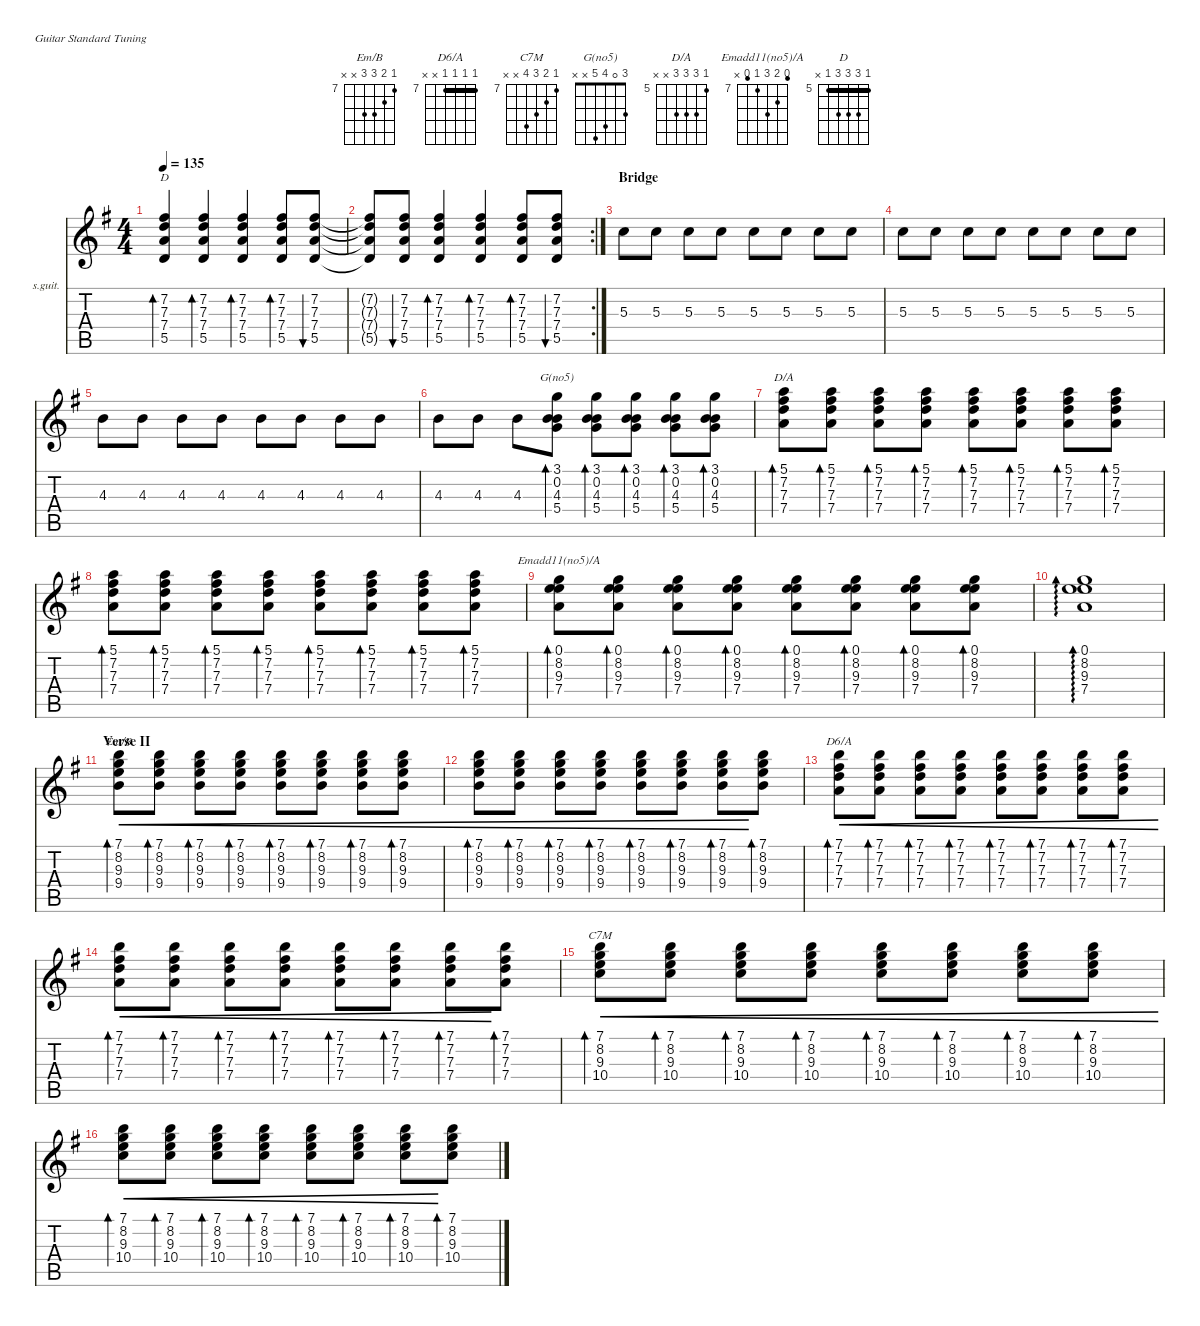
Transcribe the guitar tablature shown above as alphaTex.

\defaultSystemsLayout 4
\hideDynamics
\bracketExtendMode nobrackets
\firstSystemTrackNameOrientation horizontal
\otherSystemsTrackNameOrientation horizontal
\track ("Steel Guitar" "s.guit.") {instrument acousticguitarsteel}
\staff {score tabs}
\tuning (E4 B3 G3 D3 A2 E2)
\chord ("Em/B" 7 8 9 9 x x) {firstfret 7 showfingering false}
\chord ("D6/A" 7 7 7 7 x x) {firstfret 7 showfingering false barre (7 7 7)}
\chord ("C7M" 7 8 9 10 x x) {firstfret 7 showfingering false}
\chord ("G(no5)" 3 0 4 5 x x) {showfingering false}
\chord ("D/A" 5 7 7 7 x x) {firstfret 5 showfingering false}
\chord ("Emadd11(no5)/A" 6 8 9 7 6 x) {firstfret 7 showfingering false}
\chord ("D" 5 7 7 7 5 x) {firstfret 5 showfingering false barre 5}
\ts (4 4)
\tempo 135
\clef g2
\ks eminor
(5.5 7.4 7.3 7.2).4{bd 30 ch "D" dy mf} (5.5 7.4 7.3 7.2).4{bd 30} (5.5 7.4 7.3 7.2).4{bd 30} (5.5 7.4 7.3 7.2).8{bd 30} (5.5 7.4 7.3 7.2).8{bu 30} |
\rc 2
(5.5{t} 7.4{t} 7.3{t} 7.2{t}).8 (5.5 7.4 7.3 7.2).8{bu 30} (5.5 7.4 7.3 7.2).4{bd 30} (5.5 7.4 7.3 7.2).4{bd 30} (5.5 7.4 7.3 7.2).8{bd 30} (5.5 7.4 7.3 7.2).8{bu 30} |
\section ("" "Bridge")
5.3.8 5.3.8 5.3.8 5.3.8 5.3.8 5.3.8 5.3.8 5.3.8 |
5.3.8 5.3.8 5.3.8 5.3.8 5.3.8 5.3.8 5.3.8 5.3.8 |
4.3.8 4.3.8 4.3.8 4.3.8 4.3.8 4.3.8 4.3.8 4.3.8 |
4.3.8 4.3.8 4.3.8 (4.3 5.4 0.2 3.1).8{bd 30 ch "G(no5)"} (4.3 5.4 0.2 3.1).8{bd 30} (4.3 5.4 0.2 3.1).8{bd 30} (4.3 5.4 0.2 3.1).8{bd 30} (4.3 5.4 0.2 3.1).8{bd 30} |
(7.4 7.3 7.2 5.1).8{bd 30 ch "D/A"} (7.4 7.3 7.2 5.1).8{bd 30} (7.4 7.3 7.2 5.1).8{bd 30} (7.4 7.3 7.2 5.1).8{bd 30} (7.4 7.3 7.2 5.1).8{bd 30} (7.4 7.3 7.2 5.1).8{bd 30} (7.4 7.3 7.2 5.1).8{bd 30} (7.4 7.3 7.2 5.1).8{bd 30} |
(7.4 7.3 7.2 5.1).8{bd 30} (7.4 7.3 7.2 5.1).8{bd 30} (7.4 7.3 7.2 5.1).8{bd 30} (7.4 7.3 7.2 5.1).8{bd 30} (7.4 7.3 7.2 5.1).8{bd 30} (7.4 7.3 7.2 5.1).8{bd 30} (7.4 7.3 7.2 5.1).8{bd 30} (7.4 7.3 7.2 5.1).8{bd 30} |
(7.4 9.3 8.2 0.1).8{bd 30 ch "Emadd11(no5)/A"} (7.4 9.3 8.2 0.1).8{bd 30} (7.4 9.3 8.2 0.1).8{bd 30} (7.4 9.3 8.2 0.1).8{bd 30} (7.4 9.3 8.2 0.1).8{bd 30} (7.4 9.3 8.2 0.1).8{bd 30} (7.4 9.3 8.2 0.1).8{bd 30} (7.4 9.3 8.2 0.1).8{bd 30} |
(7.4 9.3 8.2 0.1).1{ad 0} |
\section ("" "Verse II")
(9.4 9.3 7.1 8.2).8{bd 30 ch "Em/B" cre dy mp} (9.4 9.3 7.1 8.2).8{bd 30 cre} (9.4 9.3 7.1 8.2).8{bd 30 cre} (9.4 9.3 7.1 8.2).8{bd 30 cre} (9.4 9.3 7.1 8.2).8{bd 30 cre} (9.4 9.3 7.1 8.2).8{bd 30 cre} (9.4 9.3 7.1 8.2).8{bd 30 cre} (9.4 9.3 7.1 8.2).8{bd 30 cre} |
(9.4 9.3 7.1 8.2).8{bd 30 cre} (9.4 9.3 7.1 8.2).8{bd 30 cre} (9.4 9.3 7.1 8.2).8{bd 30 cre} (9.4 9.3 7.1 8.2).8{bd 30 cre} (9.4 9.3 7.1 8.2).8{bd 30 cre} (9.4 9.3 7.1 8.2).8{bd 30 cre} (9.4 9.3 7.1 8.2).8{bd 30 cre} (9.4 9.3 7.1 8.2).8{bd 30} |
(7.4 7.3 7.2 7.1).8{bd 30 ch "D6/A" cre} (7.4 7.3 7.2 7.1).8{bd 30 cre} (7.4 7.3 7.2 7.1).8{bd 30 cre} (7.4 7.3 7.2 7.1).8{bd 30 cre} (7.4 7.3 7.2 7.1).8{bd 30 cre} (7.4 7.3 7.2 7.1).8{bd 30 cre} (7.4 7.3 7.2 7.1).8{bd 30 cre} (7.4 7.3 7.2 7.1).8{bd 30 cre} |
(7.4 7.3 7.2 7.1).8{bd 30 cre} (7.4 7.3 7.2 7.1).8{bd 30 cre} (7.4 7.3 7.2 7.1).8{bd 30 cre} (7.4 7.3 7.2 7.1).8{bd 30 cre} (7.4 7.3 7.2 7.1).8{bd 30 cre} (7.4 7.3 7.2 7.1).8{bd 30 cre} (7.4 7.3 7.2 7.1).8{bd 30 cre} (7.4 7.3 7.2 7.1).8{bd 30} |
(10.4 9.3 8.2 7.1).8{bd 30 ch "C7M" cre} (10.4 9.3 8.2 7.1).8{bd 30 cre} (10.4 9.3 8.2 7.1).8{bd 30 cre} (10.4 9.3 8.2 7.1).8{bd 30 cre} (10.4 9.3 8.2 7.1).8{bd 30 cre} (10.4 9.3 8.2 7.1).8{bd 30 cre} (10.4 9.3 8.2 7.1).8{bd 30 cre} (10.4 9.3 8.2 7.1).8{bd 30 cre} |
(10.4 9.3 8.2 7.1).8{bd 30 cre} (10.4 9.3 8.2 7.1).8{bd 30 cre} (10.4 9.3 8.2 7.1).8{bd 30 cre} (10.4 9.3 8.2 7.1).8{bd 30 cre} (10.4 9.3 8.2 7.1).8{bd 30 cre} (10.4 9.3 8.2 7.1).8{bd 30 cre} (10.4 9.3 8.2 7.1).8{bd 30 cre} (10.4 9.3 8.2 7.1).8{bd 30}
